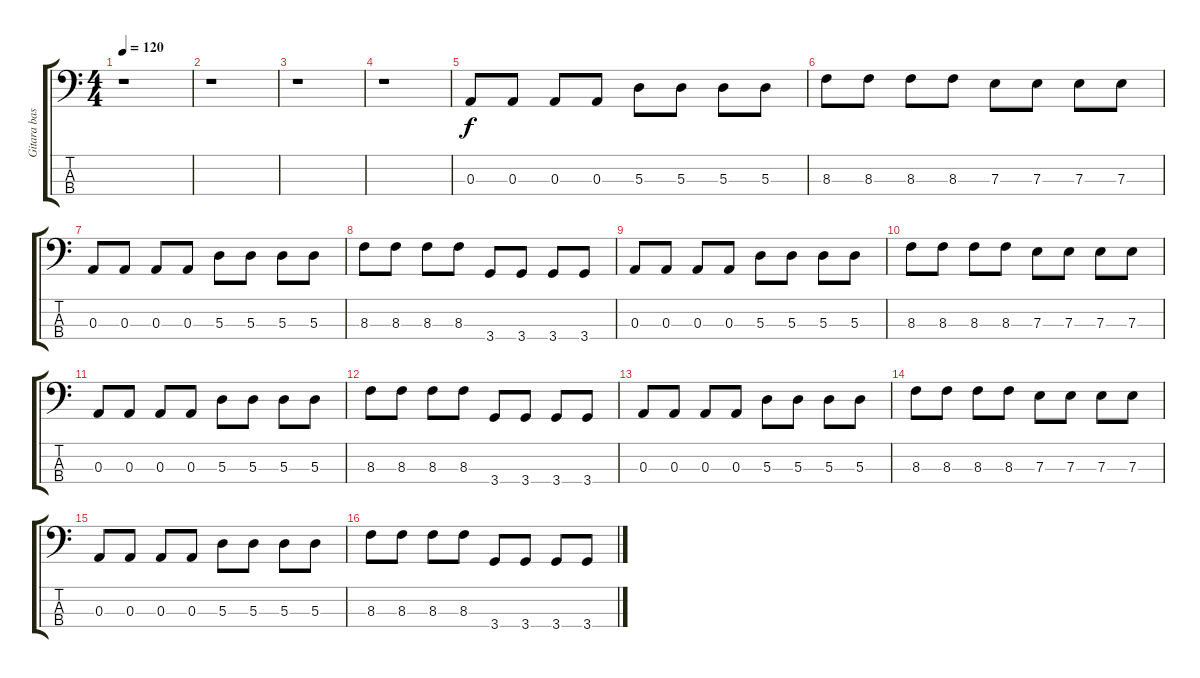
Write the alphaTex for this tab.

\track ("Gitara basowa" "Gitara bas") {instrument electricbassfinger}
\staff {score tabs}
\tuning (G2 D2 A1 E1) {hide}
\ts (4 4)
\tempo 120
\clef f4
\ks c
r.1{dy f} |
r.1 |
r.1 |
r.1 |
0.3.8 0.3.8 0.3.8 0.3.8 5.3.8 5.3.8 5.3.8 5.3.8 |
8.3.8 8.3.8 8.3.8 8.3.8 7.3.8 7.3.8 7.3.8 7.3.8 |
0.3.8 0.3.8 0.3.8 0.3.8 5.3.8 5.3.8 5.3.8 5.3.8 |
8.3.8 8.3.8 8.3.8 8.3.8 3.4.8 3.4.8 3.4.8 3.4.8 |
0.3.8 0.3.8 0.3.8 0.3.8 5.3.8 5.3.8 5.3.8 5.3.8 |
8.3.8 8.3.8 8.3.8 8.3.8 7.3.8 7.3.8 7.3.8 7.3.8 |
0.3.8 0.3.8 0.3.8 0.3.8 5.3.8 5.3.8 5.3.8 5.3.8 |
8.3.8 8.3.8 8.3.8 8.3.8 3.4.8 3.4.8 3.4.8 3.4.8 |
0.3.8 0.3.8 0.3.8 0.3.8 5.3.8 5.3.8 5.3.8 5.3.8 |
8.3.8 8.3.8 8.3.8 8.3.8 7.3.8 7.3.8 7.3.8 7.3.8 |
0.3.8 0.3.8 0.3.8 0.3.8 5.3.8 5.3.8 5.3.8 5.3.8 |
8.3.8 8.3.8 8.3.8 8.3.8 3.4.8 3.4.8 3.4.8 3.4.8
